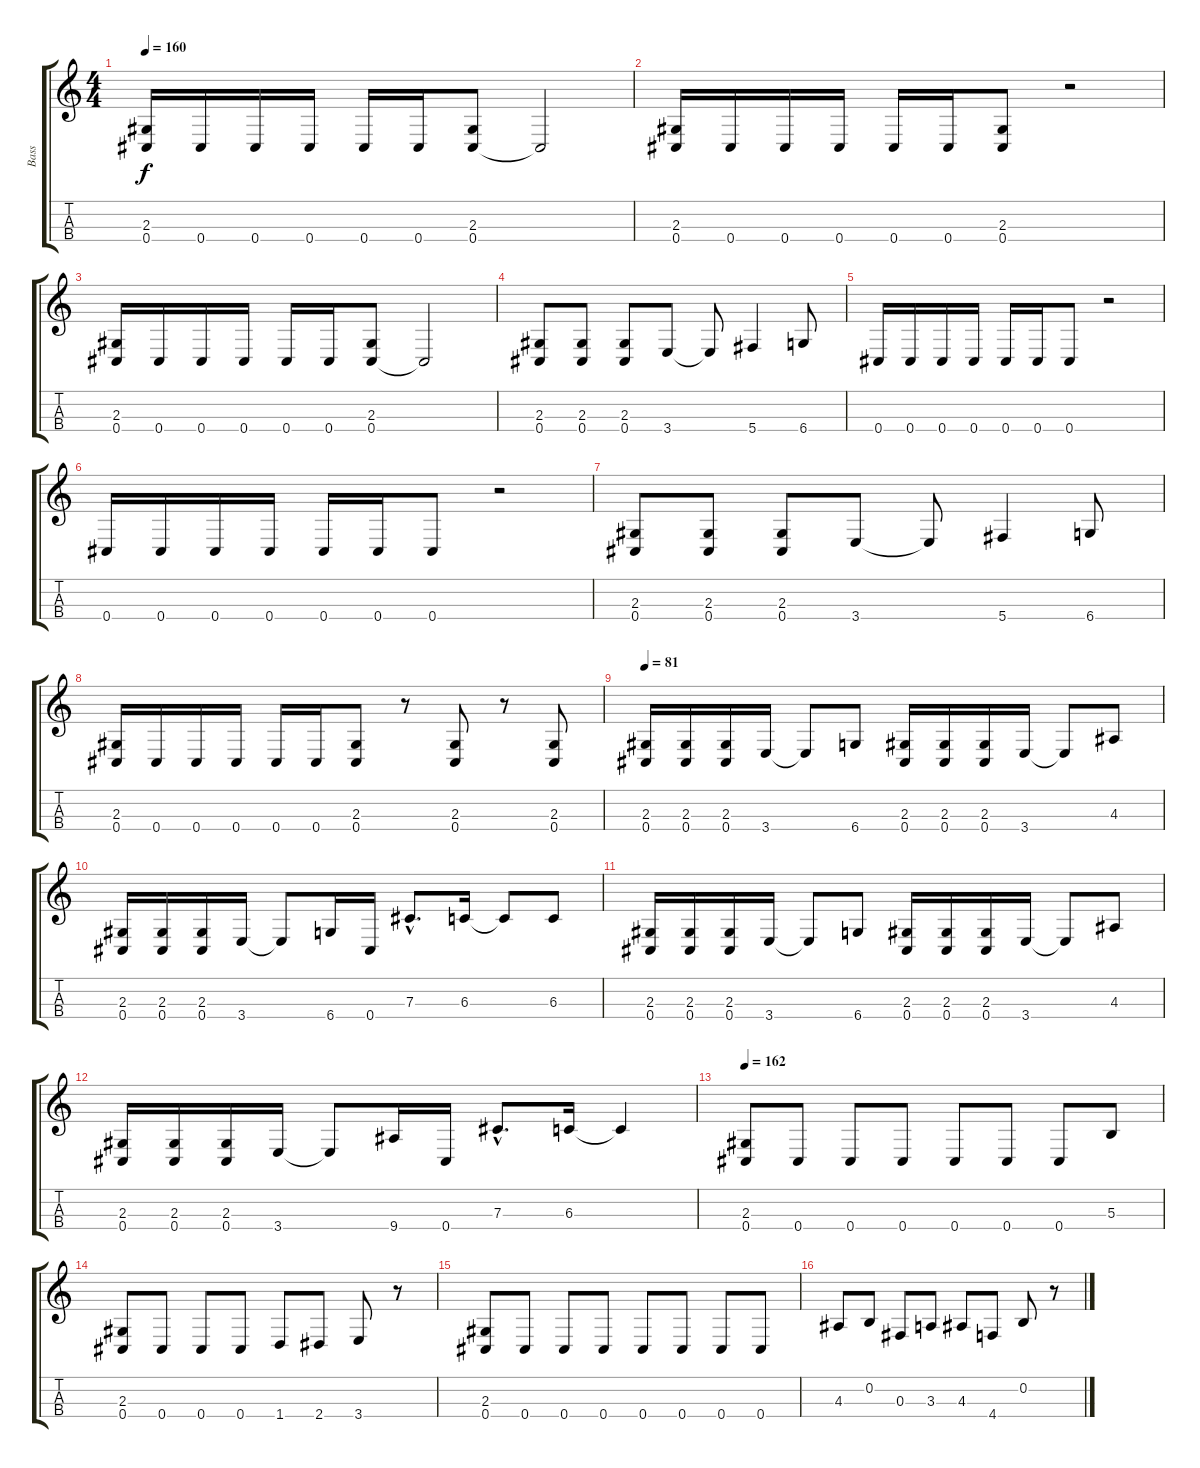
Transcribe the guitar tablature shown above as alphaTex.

\track ("Bass" "Bass") {instrument electricbassfinger}
\staff {score tabs}
\tuning (A3 B2 Gb2 Db2) {hide}
\ts (4 4)
\tempo 160
\clef g2
\ks c
(2.3 0.4).16{dy f instrument electricbassfinger} 0.4.16 0.4.16 0.4.16 0.4.16 0.4.16 (2.3 0.4).8 0.4{t}.2 |
(2.3 0.4).16 0.4.16 0.4.16 0.4.16 0.4.16 0.4.16 (2.3 0.4).8 r.2 |
(2.3 0.4).16 0.4.16 0.4.16 0.4.16 0.4.16 0.4.16 (2.3 0.4).8 0.4{t}.2 |
(2.3 0.4).8 (2.3 0.4).8 (2.3 0.4).8 3.4.8 3.4{t}.8 5.4.4 6.4.8 |
0.4.16 0.4.16 0.4.16 0.4.16 0.4.16 0.4.16 0.4.8 r.2 |
0.4.16 0.4.16 0.4.16 0.4.16 0.4.16 0.4.16 0.4.8 r.2 |
(2.3 0.4).8 (2.3 0.4).8 (2.3 0.4).8 3.4.8 3.4{t}.8 5.4.4 6.4.8 |
(2.3 0.4).16 0.4.16 0.4.16 0.4.16 0.4.16 0.4.16 (2.3 0.4).8 r.8 (2.3 0.4).8 r.8 (2.3 0.4).8 |
\tempo 81
(2.3 0.4).16 (2.3 0.4).16 (2.3 0.4).16 3.4.16 3.4{t}.8 6.4.8 (2.3 0.4).16 (2.3 0.4).16 (2.3 0.4).16 3.4.16 3.4{t}.8 4.3.8 |
(2.3 0.4).16 (2.3 0.4).16 (2.3 0.4).16 3.4.16 3.4{t}.8 6.4.16 0.4.16 7.3{hac}.8{d} 6.3.16 6.3{t}.8 6.3.8 |
(2.3 0.4).16 (2.3 0.4).16 (2.3 0.4).16 3.4.16 3.4{t}.8 6.4.8 (2.3 0.4).16 (2.3 0.4).16 (2.3 0.4).16 3.4.16 3.4{t}.8 4.3.8 |
(2.3 0.4).16 (2.3 0.4).16 (2.3 0.4).16 3.4.16 3.4{t}.8 9.4.16 0.4.16 7.3{hac}.8{d} 6.3.16 6.3{t}.4 |
\tempo 162
(2.3 0.4).8 0.4.8 0.4.8 0.4.8 0.4.8 0.4.8 0.4.8 5.3.8 |
(2.3 0.4).8 0.4.8 0.4.8 0.4.8 1.4.8 2.4.8 3.4.8 r.8 |
(2.3 0.4).8 0.4.8 0.4.8 0.4.8 0.4.8 0.4.8 0.4.8 0.4.8 |
4.3.8 0.2.8 0.3.8 3.3.8 4.3.8 4.4.8 0.2.8 r.8
